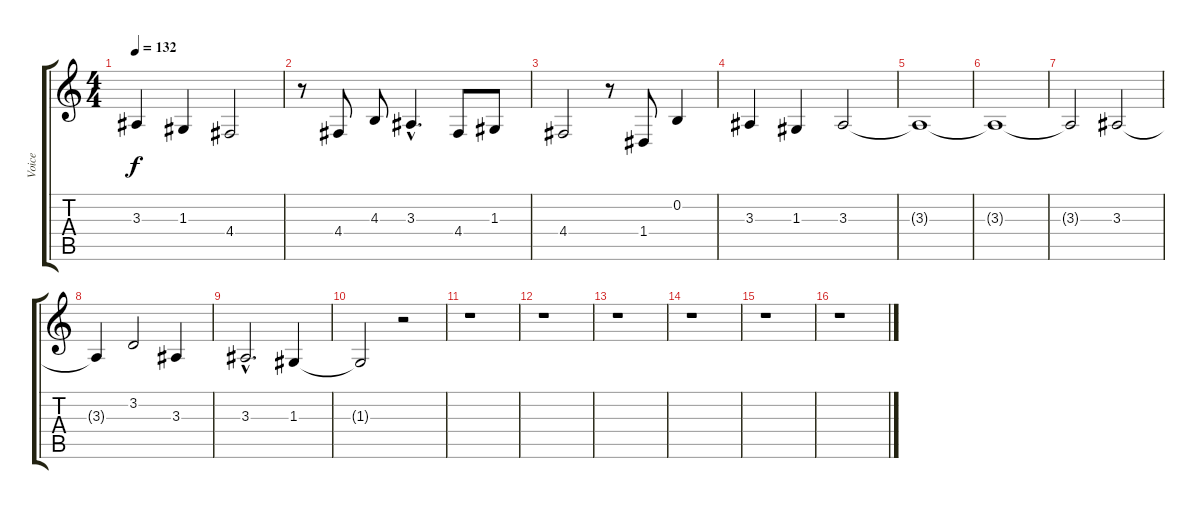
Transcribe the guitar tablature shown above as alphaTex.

\track ("Voice" "Voice") {instrument englishhorn}
\staff {score tabs}
\tuning (E4 B3 G3 D3 A2 E2) {hide}
\ts (4 4)
\tempo 132
\clef g2
\ks c
3.3.4{dy f} 1.3.4 4.4.2 |
r.8 4.4.8 4.3.8 3.3{hac}.4{d} 4.4.8 1.3.8 |
4.4.2 r.8 1.4.8 0.2.4 |
3.3.4 1.3.4 3.3.2 |
3.3{t}.1 |
3.3{t}.1 |
3.3{t}.2 3.3.2 |
3.3{t}.4 3.2.2 3.3.4 |
3.3{hac}.2{d} 1.3.4 |
1.3{t}.2 r.2 |
r.1 |
r.1 |
r.1 |
r.1 |
r.1 |
r.1
